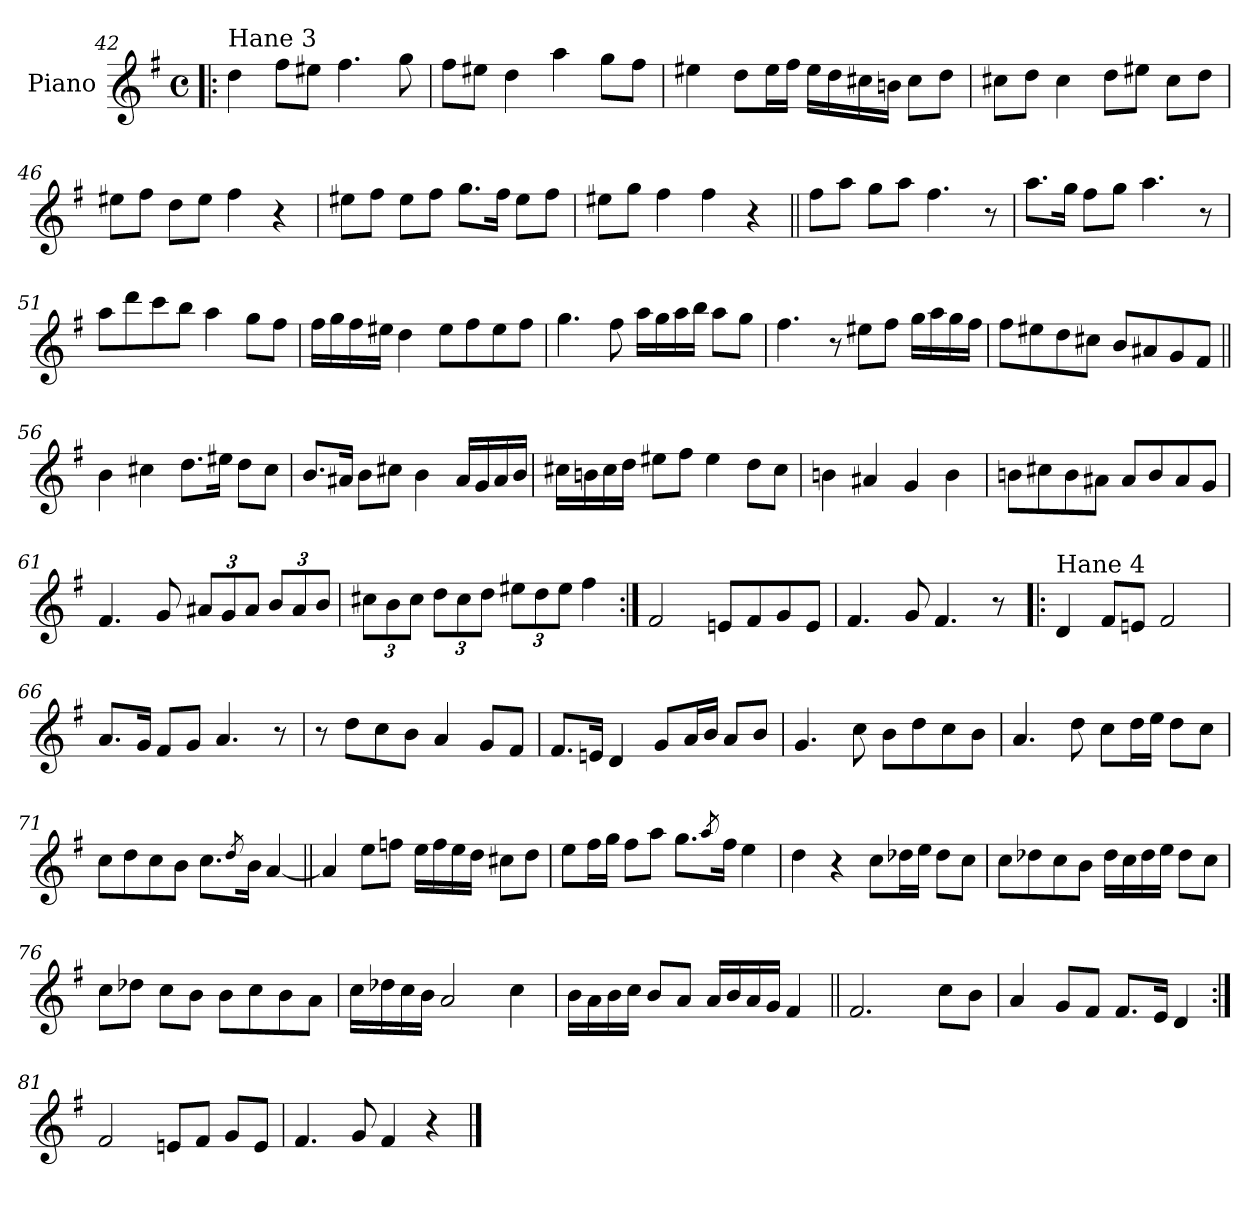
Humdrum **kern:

**kern
*part1
*staff1
*I"Piano
*I'Pno.
!!LO:LB:g=z
*clefG2
*k[f#]
*M4/4
*met(c)
=42!|:
!LO:TX:a:t=Hane 3
4dd\
8ff#\L
8ee#X\J
4.ff#\
8gg\
=43
8ff#\L
8ee#X\J
4dd\
4aa\
8gg\L
8ff#\J
=44
4ee#X\
8dd\L
16ee#\L
16ff#\JJ
16ee#\LL
16dd\
16cc#X\
16bn\JJ
8cc#\L
8dd\J
=45
8cc#X\L
8dd\J
4cc#\
8dd\L
8ee#X\J
8cc#\L
8dd\J
!!LO:PB:g=z
=46
8ee#X\L
8ff#\J
8dd\L
8ee#\J
4ff#\
4r
!!LO:PB:g=z
=47
8ee#X\L
8ff#\J
8ee#\L
8ff#\J
8.gg\L
16ff#\Jk
8ee#\L
8ff#\J
=48
8ee#X\L
8gg\J
4ff#\
4ff#\
4r
=49||
8ff#\L
8aa\J
8gg\L
8aa\J
4.ff#\
8r
=50
8.aa\L
16gg\Jk
8ff#\L
8gg\J
4.aa\
8r
=51
8aa\L
8ddd\
8ccc\
8bb\J
4aa\
8gg\L
8ff#\J
!!LO:LB:g=z
=52
16ff#\LL
16gg\
16ff#\
16ee#X\JJ
4dd\
8ee#\L
8ff#\
8ee#\
8ff#\J
=53
4.gg\
8ff#\
16aa\LL
16gg\
16aa\
16bb\JJ
8aa\L
8gg\J
=54
4.ff#\
8r
8ee#X\L
8ff#\J
16gg\LL
16aa\
16gg\
16ff#\JJ
=55
8ff#\L
8ee#X\
8dd\
8cc#X\J
8b/L
8a#X/
8g/
8f#/J
!!LO:LB:g=z
=56||
4b\
4cc#X\
8.dd\L
16ee#X\Jk
8dd\L
8cc#\J
=57
8.b/L
16a#X/Jk
8b\L
8cc#X\J
4b\
16a#/LL
16g/
16a#/
16b/JJ
=58
16cc#X\LL
16bn\
16cc#\
16dd\JJ
8ee#X\L
8ff#\J
4ee#\
8dd\L
8cc#\J
=59
4bn\
4a#X/
4g/
4b\
!!LO:LB:g=z
=60
8bn\L
8cc#X\
8b\
8a#X\J
8a#/L
8b/
8a#/
8g/J
=61
4.f#/
8g/
*Xbrackettup
12a#X/L
12g/
12a#/J
12b/L
12a#/
12b/J
=62
12cc#X\L
12b\
12cc#\J
12dd\L
12cc#\
12dd\J
12ee#X\L
12dd\
12ee#\J
4ff#\
=63:|!
2f#/
8en/L
8f#/
8g/
8e/J
=64
4.f#/
8g/
4.f#/
8r
!!LO:LB:g=z
=65!|:
!LO:TX:a:t=Hane 4
4d/
8f#/L
8en/J
2f#/
=66
8.a/L
16g/Jk
8f#/L
8g/J
4.a/
8r
=67
8r
8dd\L
8cc\
8b\J
4a/
8g/L
8f#/J
=68
8.f#/L
16en/Jk
4d/
8g/L
16a/L
16b/JJ
8a/L
8b/J
=69
4.g/
8cc\
8b\L
8dd\
8cc\
8b\J
!!LO:LB:g=z
=70
4.a/
8dd\
8cc\L
16dd\L
16ee\JJ
8dd\L
8cc\J
=71
8cc\L
8dd\
8cc\
8b\J
8.cc\L
8qdd/
16b\Jk
[4a/
=72||
4a/]
8ee\L
8ffn\J
16ee\LL
16ff\
16ee\
16dd\JJ
8cc#X\L
8dd\J
=73
8ee\L
16ff#\L
16gg\JJ
8ff#\L
8aa\J
8.gg\L
8qaa/
16ff#\Jk
4ee\
!!LO:LB:g=z
=74
4dd\
4r
8cc\L
16dd-X\L
16ee\JJ
8dd-\L
8cc\J
=75
8cc\L
8dd-X\
8cc\
8b\J
16dd-\LL
16cc\
16dd-\
16ee\JJ
8dd-\L
8cc\J
=76
8cc\L
8dd-X\J
8cc\L
8b\J
8b\L
8cc\
8b\
8a\J
=77
16cc\LL
16dd-X\
16cc\
16b\JJ
2a/
4cc\
!!LO:LB:g=z
=78
16b\LL
16a\
16b\
16cc\JJ
8b/L
8a/J
16a/LL
16b/
16a/
16g/JJ
4f#/
=79||
2.f#/
8cc\L
8b\J
=80
4a/
8g/L
8f#/J
8.f#/L
16e/Jk
4d/
=81:|!
2f#/
8en/L
8f#/J
8g/L
8e/J
=82
4.f#/
8g/
4f#/
4r
==
*-
